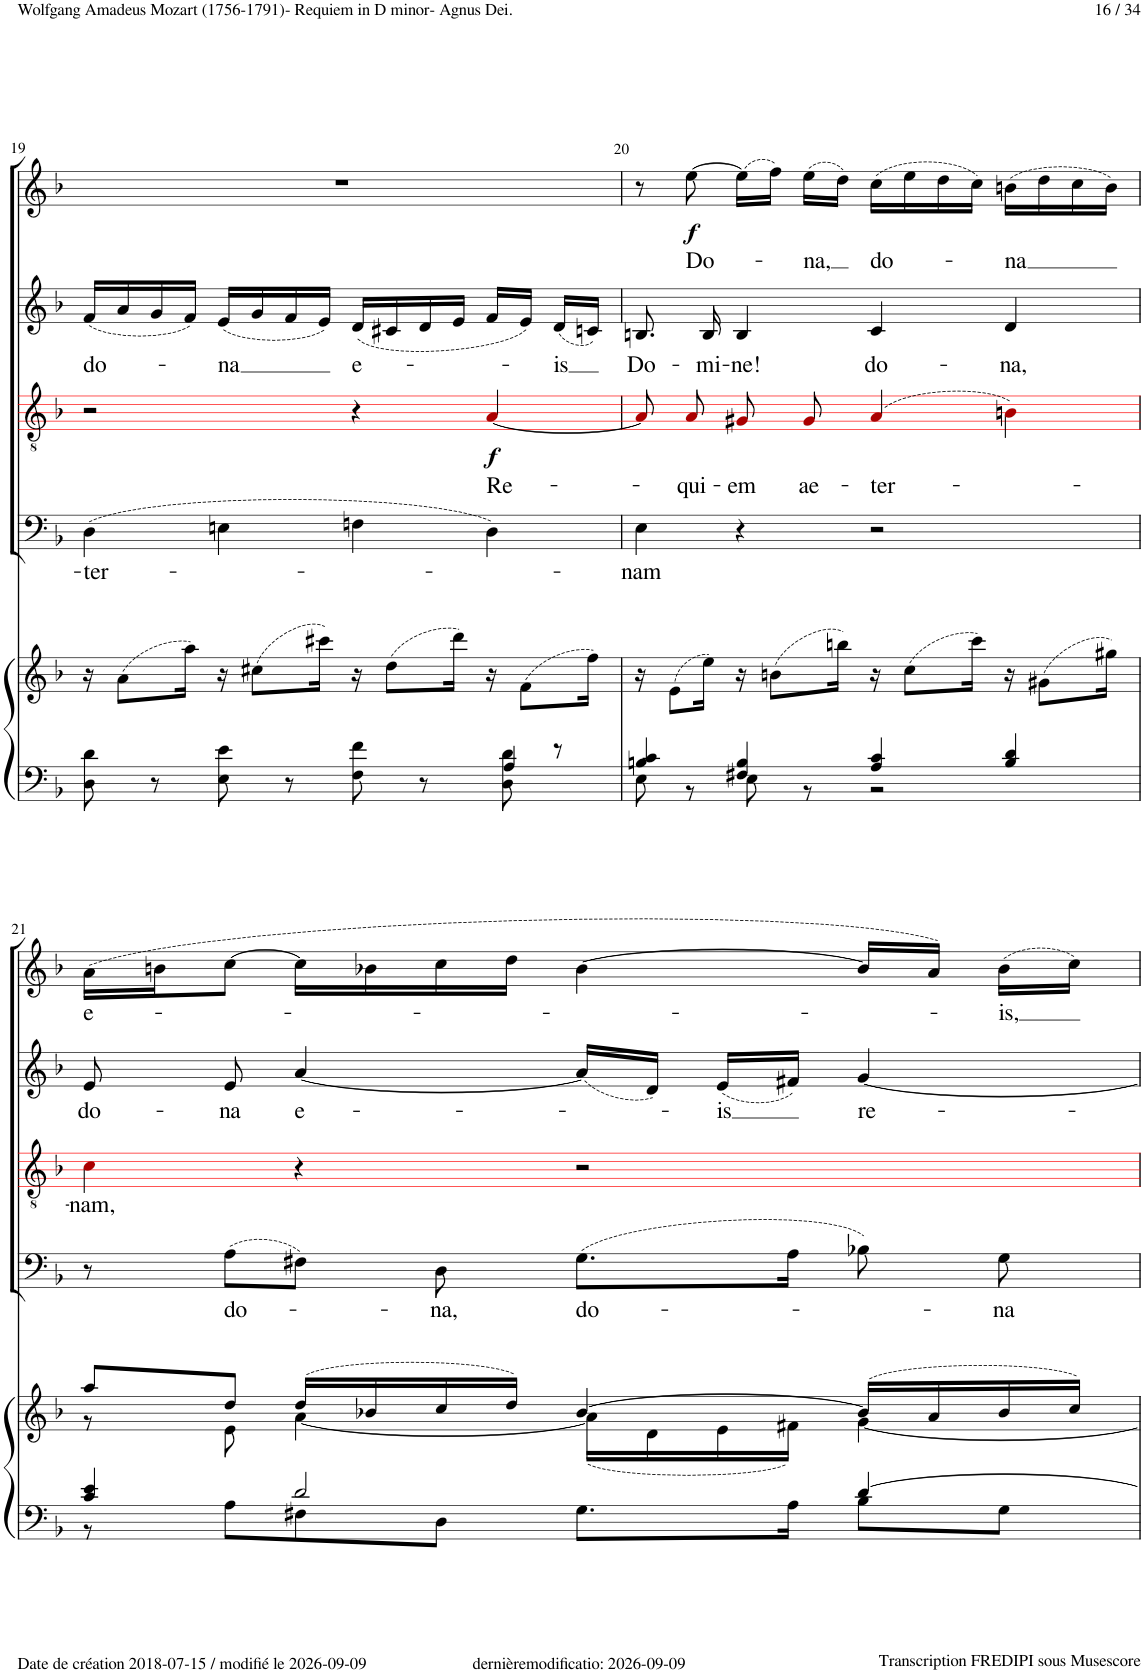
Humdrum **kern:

**kern	**kern	**kern	**text	**kern	**text	**dynam	**kern	**text	**kern	**text	**dynam
*part5	*part5	*part4	*part4	*part3	*part3	*part3	*part2	*part2	*part1	*part1	*part1
*staff6	*staff5	*staff4	*staff4	*staff3	*staff3	*staff3	*staff2	*staff2	*staff1	*staff1	*staff1
*I"Piano	*	*I"Bass	*	*I"Tenor	*	*	*I"Alto	*	*I"Soprano	*	*
*I'Pno	*	*	*	*	*	*	*	*	*	*	*
!!LO:PB:g=z
*clefF4	*clefG2	*clefF4	*	*clefGv2	*	*	*clefG2	*	*clefG2	*	*
*	*	*	*	*ITrd8c14	*	*	*	*	*	*	*
*k[b-]	*k[b-]	*k[b-]	*	*k[b-]	*	*	*k[b-]	*	*k[b-]	*	*
*M4/4	*M4/4	*M4/4	*	*M4/4	*	*	*M4/4	*	*M4/4	*	*
*met(c)	*met(c)	*met(c)	*	*met(c)	*	*	*met(c)	*	*met(c)	*	*
=19	=19	=19	=19	=19	=19	=19	=19	=19	=19	=19	=19
*^	*	*	*	*	*	*	*	*	*	*	*
!	!	!	!	!LO:LY:b	!	!	!	!	!LO:LY:b	!	!	!
8D\ 8d\	2.ryy	16r	(4D!\	-ter-	2r	.	.	(16f!/LL	do-	1r	.	.
.	.	(8a\L	.	.	.	.	.	16a!/	.	.	.	.
8r	.	.	.	.	.	.	.	16g!/	.	.	.	.
.	.	16aa\Jk)	.	.	.	.	.	16f!/JJ)	.	.	.	.
!	!	!	!	!	!	!	!	!	!LO:LY:b	!	!	!
8E\ 8e\	.	16r	4En!\	.	.	.	.	(16e!/LL	-na	.	.	.
.	.	(8cc#X\L	.	.	.	.	.	16g!/	.	.	.	.
8r	.	.	.	.	.	.	.	16f!/	.	.	.	.
.	.	16ccc#X\Jk)	.	.	.	.	.	16e!/JJ)	.	.	.	.
!	!	!	!	!	!	!	!	!	!LO:LY:b	!	!	!
8F\ 8f\	.	16r	4Fn!\	.	4r	.	.	(16d!/LL	e-	.	.	.
.	.	(8dd\L	.	.	.	.	.	16c#X!/	.	.	.	.
8r	.	.	.	.	.	.	.	16d!/	.	.	.	.
.	.	16ddd\Jk)	.	.	.	.	.	16e!/JJ	.	.	.	.
!	!	!	!	!	!	!LO:LY:b	!LO:DY:b	!	!	!	!	!
8D\ 8d\	4A/	16r	4D!\)	.	[4A!i/	Re-	f	16f!/LL	.	.	.	.
.	.	(8f\L	.	.	.	.	.	16e!/JJ)	.	.	.	.
!	!	!	!	!	!	!	!	!	!LO:LY:b	!	!	!
8r	.	.	.	.	.	.	.	(16d!/LL	-is	.	.	.
.	.	16ff\Jk)	.	.	.	.	.	16cn!/JJ)	.	.	.	.
=20	=20	=20	=20	=20	=20	=20	=20	=20	=20	=20	=20	=20
!	!	!	!	!LO:LY:b	!	!	!	!	!LO:LY:b	!	!	!
4Bn/ 4c/	8E\	16r	4E!\	-nam	8A!i/L]	.	.	8.Bn!/	Do-	8r	.	.
.	.	(8e\L	.	.	.	.	.	.	.	.	.	.
!	!	!	!	!	!	!LO:LY:b	!	!	!	!	!LO:LY:b	!LO:DY:b
.	8r	.	.	.	8A!i/J	-qui-	.	.	.	[8ee!\	Do-	f
!	!	!	!	!	!	!	!	!	!LO:LY:b	!	!	!
.	.	16ee\Jk)	.	.	.	.	.	16B!/	-mi-	.	.	.
!	!	!	!	!	!	!LO:LY:b	!	!	!LO:LY:b	!	!	!
4F#X/ 4B/	8E\	16r	4r	.	8G#X!i/L	-em	.	4B!/	-ne!	(16ee!\LL]	.	.
.	.	(8bn\L	.	.	.	.	.	.	.	16ff!\JJ)	.	.
!	!	!	!	!	!	!LO:LY:b	!	!	!	!	!LO:LY:b	!
.	8r	.	.	.	8G#!i/J	ae-	.	.	.	(16ee!\LL	-na,	.
.	.	16bbn\Jk)	.	.	.	.	.	.	.	16dd!\JJ)	.	.
!	!	!	!	!	!	!LO:LY:b	!	!	!LO:LY:b	!	!LO:LY:b	!
4A/ 4c/	2r	16r	2r	.	(4A!i/	-ter-	.	4c!/	do-	(16cc!\LL	do-	.
.	.	(8cc\L	.	.	.	.	.	.	.	16ee!\	.	.
.	.	.	.	.	.	.	.	.	.	16dd!\	.	.
.	.	16ccc\Jk)	.	.	.	.	.	.	.	16cc!\JJ)	.	.
!	!	!	!	!	!	!	!	!	!LO:LY:b	!	!LO:LY:b	!
4B/ 4d/	.	16r	.	.	4Bn!i\)	.	.	4d!/	-na,	(16bn!\LL	-na	.
.	.	(8g#X\L	.	.	.	.	.	.	.	16dd!\	.	.
.	.	.	.	.	.	.	.	.	.	16cc!\	.	.
.	.	16gg#X\Jk)	.	.	.	.	.	.	.	16b!\JJ)	.	.
!!LO:LB:g=z
=21	=21	=21	=21	=21	=21	=21	=21	=21	=21	=21	=21	=21
*	*	*^	*	*	*	*	*	*	*	*	*	*
!	!	!	!	!	!	!	!LO:LY:b	!	!	!LO:LY:b	!	!LO:LY:b	!
4c/ 4e/	8r	8aa/L	8r	8r	.	4c!i\	-nam,	.	8e!/	do-	(16a!\LL	e-	.
.	.	.	.	.	.	.	.	.	.	.	16bn!\J	.	.
!	!	!	!	!	!LO:LY:b	!	!	!	!	!LO:LY:b	!	!	!
.	8A\L	8dd/J	8e\	(8A!\L	do-	.	.	.	8e!/	-na	[8cc!\J	.	.
!	!	!	!	!	!	!	!	!	!	!LO:LY:b	!	!	!
2d/	8F#X\	(16dd/LL	[4a\	8F#X!\J)	.	4r	.	.	[4a!/	e-	16cc!\LL]	.	.
.	.	16b-X/	.	.	.	.	.	.	.	.	16b-X!\	.	.
!	!	!	!	!	!LO:LY:b	!	!	!	!	!	!	!	!
.	8D\J	16cc/	.	8D!\	-na,	.	.	.	.	.	16cc!\	.	.
.	.	16dd/JJ)	.	.	.	.	.	.	.	.	16dd!\JJ	.	.
!	!	!	!	!	!LO:LY:b	!	!	!	!	!	!	!	!
.	8.G\L	[4b-/	(16a\LL]	(8.G!\L	do-	2r	.	.	(16a!/LL]	.	[4b-!\	.	.
.	.	.	16d\	.	.	.	.	.	16d!/JJ)	.	.	.	.
!	!	!	!	!	!	!	!	!	!	!LO:LY:b	!	!	!
.	.	.	16e\	.	.	.	.	.	(16e!/LL	-is	.	.	.
.	16A\Jk	.	16f#X\JJ)	16A!\Jk	.	.	.	.	16f#X!/JJ)	.	.	.	.
!	!	!	!	!	!	!	!	!	!	!LO:LY:b	!	!	!
[4d/	8B-\L	(16b-/LL]	[4g\	8B-X!\)	.	.	.	.	[4g!/	re-	16b-!/LL]	.	.
.	.	16a/	.	.	.	.	.	.	.	.	16a!/JJ)	.	.
!	!	!	!	!	!LO:LY:b	!	!	!	!	!	!	!LO:LY:b	!
.	8G\J	16b-/	.	8G!\	-na	.	.	.	.	.	(16b-!\LL	-is,	.
.	.	16cc/JJ)	.	.	.	.	.	.	.	.	16cc!\JJ)	.	.
*v	*v	*	*	*	*	*	*	*	*	*	*	*	*
*	*v	*v	*	*	*	*	*	*	*	*	*	*
=	=	=	=	=	=	=	=	=	=	=	=
*-	*-	*-	*-	*-	*-	*-	*-	*-	*-	*-	*-
